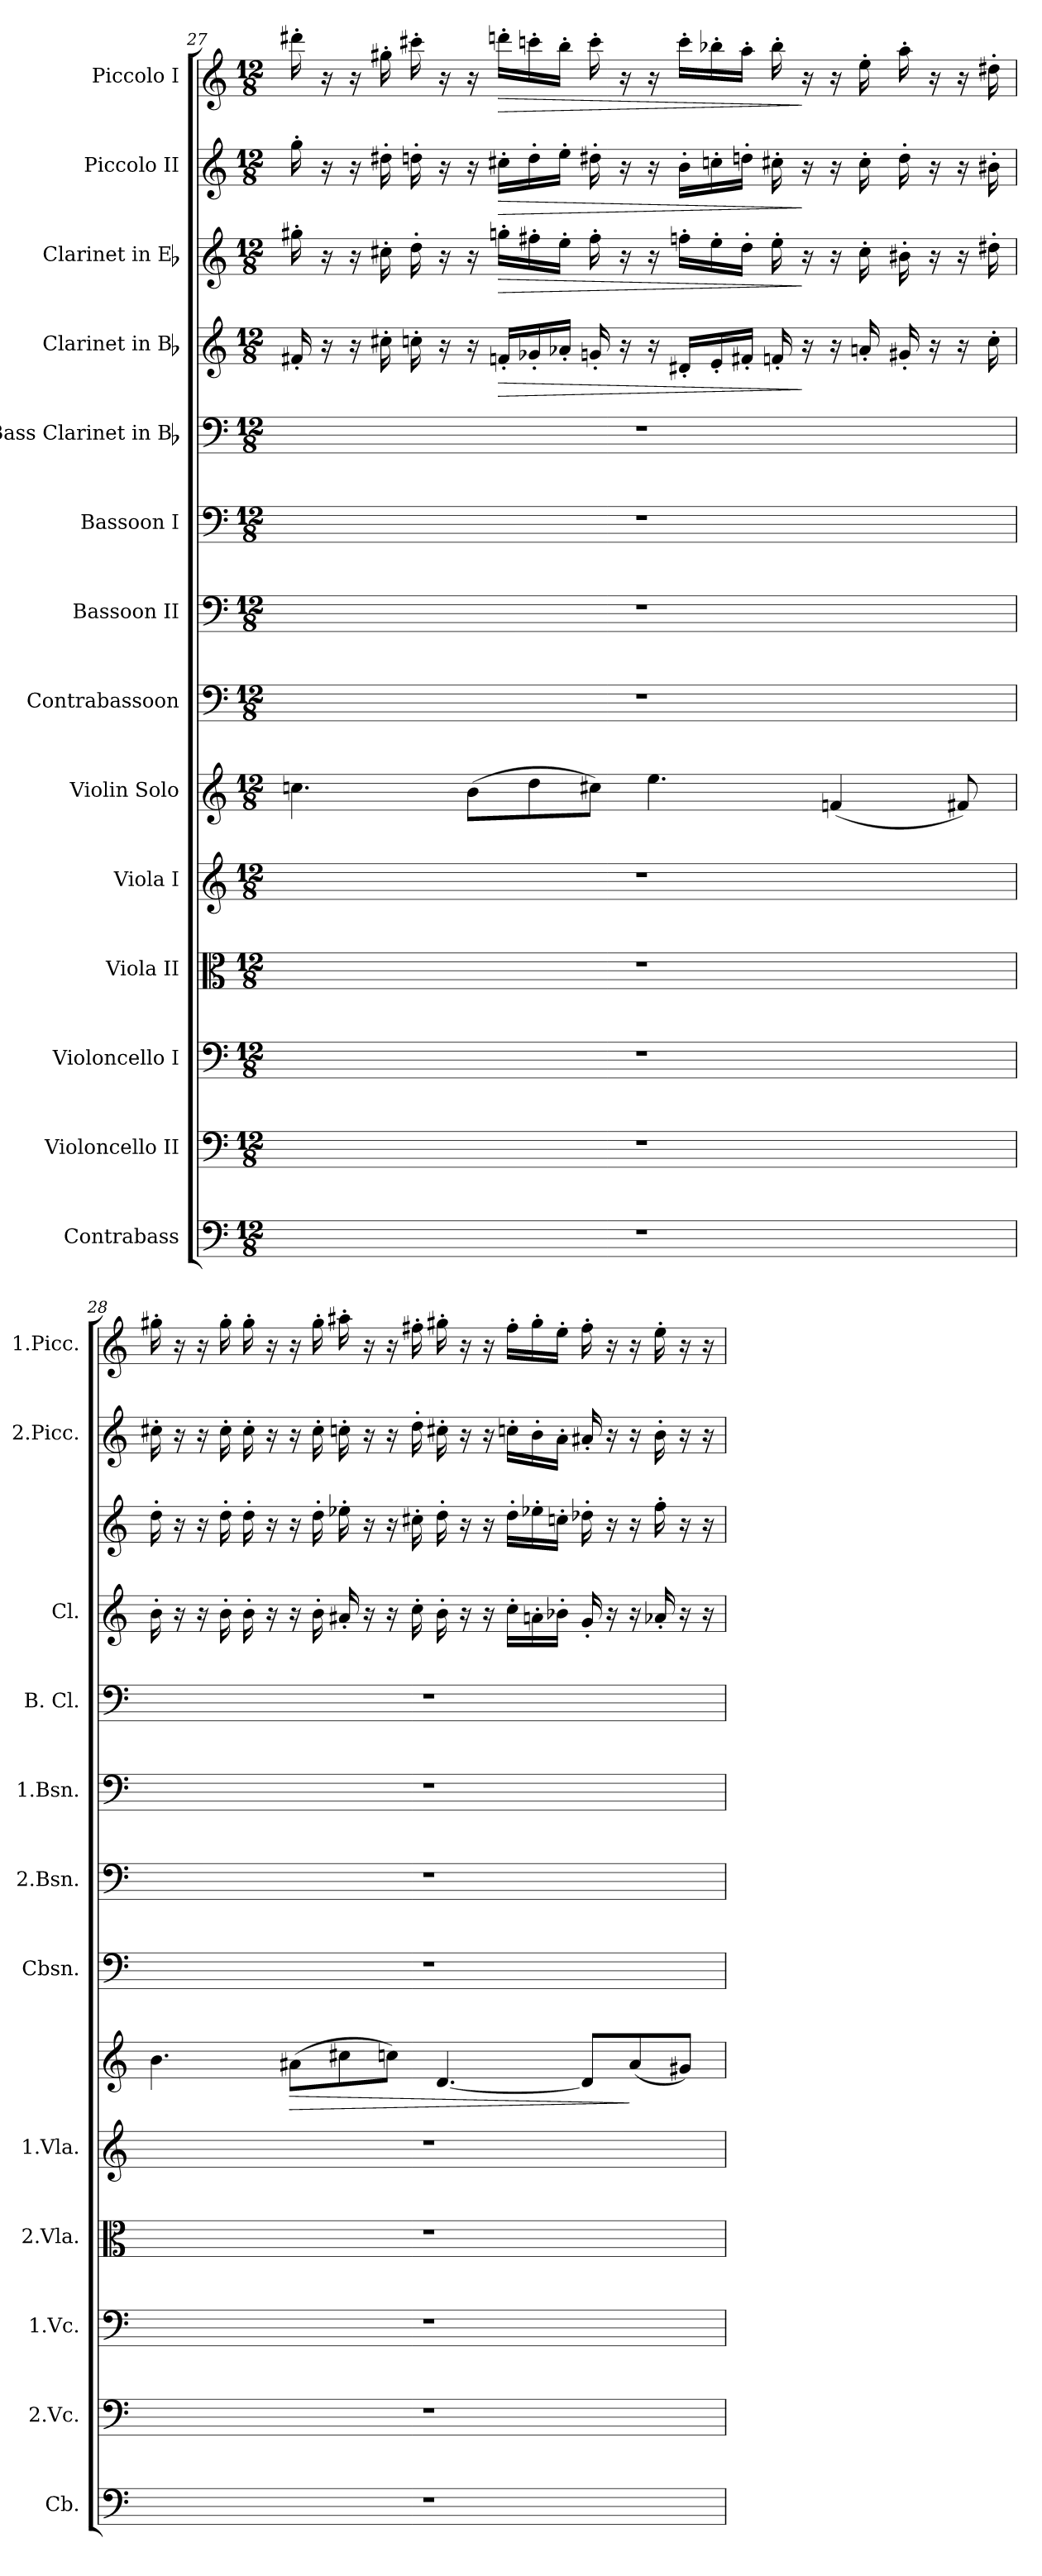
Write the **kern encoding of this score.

**kern	**kern	**kern	**kern	**kern	**kern	**dynam	**kern	**kern	**kern	**kern	**kern	**dynam	**kern	**dynam	**kern	**dynam	**kern	**dynam
*part14	*part13	*part12	*part11	*part10	*part9	*part9	*part8	*part7	*part6	*part5	*part4	*part4	*part3	*part3	*part2	*part2	*part1	*part1
*staff14	*staff13	*staff12	*staff11	*staff10	*staff9	*staff9	*staff8	*staff7	*staff6	*staff5	*staff4	*staff4	*staff3	*staff3	*staff2	*staff2	*staff1	*staff1
*I"Contrabass	*I"Violoncello II	*I"Violoncello I	*I"Viola II	*I"Viola I	*I"Violin Solo	*	*I"Contrabassoon	*I"Bassoon II	*I"Bassoon I	*I"Bass Clarinet in Bb	*I"Clarinet in Bb	*	*I"Clarinet in Eb	*	*I"Piccolo II	*	*I"Piccolo I	*
*I'Cb.	*I'2.Vc.	*I'1.Vc.	*I'2.Vla.	*I'1.Vla.	*	*	*I'Cbsn.	*I'2.Bsn.	*I'1.Bsn.	*I'B. Cl.	*I'Cl.	*	*	*	*I'2.Picc.	*	*I'1.Picc.	*
*clefF4	*clefF4	*clefF4	*clefC3	*clefG2	*clefG2	*	*clefF4	*clefF4	*clefF4	*clefF4	*clefG2	*	*clefG2	*	*clefG2	*	*clefG2	*
*ITrd7c12	*	*	*	*	*	*	*ITrd7c12	*	*	*	*ITrd1c2	*	*ITrd-2c-3	*	*ITrd-7c-12	*	*ITrd-7c-12	*
*k[]	*k[]	*k[]	*k[]	*k[]	*k[]	*	*k[]	*k[]	*k[]	*	*k[b-e-]	*	*k[b-e-a-]	*	*k[]	*	*k[]	*
*M12/8	*M12/8	*M12/8	*M12/8	*M12/8	*M12/8	*	*M12/8	*M12/8	*M12/8	*M12/8	*M12/8	*	*M12/8	*	*M12/8	*	*M12/8	*
=27	=27	=27	=27	=27	=27	=27	=27	=27	=27	=27	=27	=27	=27	=27	=27	=27	=27	=27
2%3r	2%3r	2%3r	2%3r	2%3r	4.ccn	.	2%3r	2%3r	2%3r	2%3r	16en'	.	16bbn'	.	16ggg'	.	16dddd#X'	.
.	.	.	.	.	.	.	.	.	.	.	16r	.	16r	.	16r	.	16r	.
.	.	.	.	.	.	.	.	.	.	.	16r	.	16r	.	16r	.	16r	.
.	.	.	.	.	.	.	.	.	.	.	16bn'	.	16een'	.	16ddd#X'	.	16ggg#X'	.
.	.	.	.	.	.	.	.	.	.	.	16b-X'	.	16ff'	.	16dddn'	.	16cccc#X'	.
.	.	.	.	.	.	.	.	.	.	.	16r	.	16r	.	16r	.	16r	.
.	.	.	.	.	(8bL	.	.	.	.	.	16r	.	16r	.	16r	.	16r	.
!	!	!	!	!	!	!	!	!	!	!	!	!LO:HP:b	!	!LO:HP:b	!	!LO:HP:b	!	!LO:HP:b
.	.	.	.	.	.	.	.	.	.	.	16e-X'LL	>	16bb-X'LL	>	16ccc#X'LL	>	16ddddn'LL	>
.	.	.	.	.	8dd	.	.	.	.	.	16f-X'	.	16aan'	.	16ddd'	.	16ccccn'	.
.	.	.	.	.	.	.	.	.	.	.	16g-X'JJ	.	16gg'JJ	.	16eee'JJ	.	16bbb'JJ	.
.	.	.	.	.	8cc#XJ)	.	.	.	.	.	16fn'	.	16aa'	.	16ddd#X'	.	16cccc'	.
.	.	.	.	.	.	.	.	.	.	.	16r	.	16r	.	16r	.	16r	.
.	.	.	.	.	4.ee	.	.	.	.	.	16r	.	16r	.	16r	.	16r	.
.	.	.	.	.	.	.	.	.	.	.	16c#X'LL	.	16aa-X'LL	.	16bb'LL	.	16cccc'LL	.
.	.	.	.	.	.	.	.	.	.	.	16d'	.	16gg'	.	16cccn'	.	16bbb-X'	.
.	.	.	.	.	.	.	.	.	.	.	16en'JJ	.	16ff'JJ	.	16dddn'JJ	.	16aaa'JJ	.
.	.	.	.	.	.	.	.	.	.	.	16e-X'	.	16gg'	.	16ccc#X'	.	16bbb-'	.
.	.	.	.	.	.	.	.	.	.	.	16r	]	16r	]	16r	]	16r	]
.	.	.	.	.	(4fn	.	.	.	.	.	16r	.	16r	.	16r	.	16r	.
.	.	.	.	.	.	.	.	.	.	.	16gn'	.	16ee'	.	16ccc#'	.	16eee'	.
.	.	.	.	.	.	.	.	.	.	.	16f#X'	.	16dd#X'	.	16ddd'	.	16aaa'	.
.	.	.	.	.	.	.	.	.	.	.	16r	.	16r	.	16r	.	16r	.
.	.	.	.	.	8f#X)	.	.	.	.	.	16r	.	16r	.	16r	.	16r	.
.	.	.	.	.	.	.	.	.	.	.	16b-'	.	16ff#X'	.	16bb#X'	.	16ddd#X'	.
=28	=28	=28	=28	=28	=28	=28	=28	=28	=28	=28	=28	=28	=28	=28	=28	=28	=28	=28
2%3r	2%3r	2%3r	2%3r	2%3r	4.b	.	2%3r	2%3r	2%3r	2%3r	16a'	.	16ff'	.	16ccc#X'	.	16ggg#X'	.
.	.	.	.	.	.	.	.	.	.	.	16r	.	16r	.	16r	.	16r	.
.	.	.	.	.	.	.	.	.	.	.	16r	.	16r	.	16r	.	16r	.
.	.	.	.	.	.	.	.	.	.	.	16a'	.	16ff'	.	16ccc#'	.	16ggg#'	.
.	.	.	.	.	.	.	.	.	.	.	16a'	.	16ff'	.	16ccc#'	.	16ggg#'	.
.	.	.	.	.	.	.	.	.	.	.	16r	.	16r	.	16r	.	16r	.
!	!	!	!	!	!	!LO:HP:b	!	!	!	!	!	!	!	!	!	!	!	!
.	.	.	.	.	(8a#XL	>	.	.	.	.	16r	.	16r	.	16r	.	16r	.
.	.	.	.	.	.	.	.	.	.	.	16a'	.	16ff'	.	16ccc#'	.	16ggg#'	.
.	.	.	.	.	8cc#X	.	.	.	.	.	16g#X'	.	16gg-X'	.	16cccn'	.	16aaa#X'	.
.	.	.	.	.	.	.	.	.	.	.	16r	.	16r	.	16r	.	16r	.
.	.	.	.	.	8ccnJ)	.	.	.	.	.	16r	.	16r	.	16r	.	16r	.
.	.	.	.	.	.	.	.	.	.	.	16b-'	.	16een'	.	16ddd'	.	16fff#X'	.
.	.	.	.	.	[4.d	.	.	.	.	.	16a'	.	16ff'	.	16ccc#X'	.	16ggg#X'	.
.	.	.	.	.	.	.	.	.	.	.	16r	.	16r	.	16r	.	16r	.
.	.	.	.	.	.	.	.	.	.	.	16r	.	16r	.	16r	.	16r	.
.	.	.	.	.	.	.	.	.	.	.	16b-'LL	.	16ff'LL	.	16cccn'LL	.	16fff#'LL	.
.	.	.	.	.	.	.	.	.	.	.	16gn'	.	16gg-X'	.	16bb'	.	16ggg#'	.
.	.	.	.	.	.	.	.	.	.	.	16a-X'JJ	.	16ee-X'JJ	.	16aa'JJ	.	16eee'JJ	.
.	.	.	.	.	8dL]	.	.	.	.	.	16f'	.	16ff-X'	.	16aa#X'	.	16fff#'	.
.	.	.	.	.	.	.	.	.	.	.	16r	.	16r	.	16r	.	16r	.
.	.	.	.	.	(8a#	]	.	.	.	.	16r	.	16r	.	16r	.	16r	.
.	.	.	.	.	.	.	.	.	.	.	16g-X'	.	16aa-'	.	16bb'	.	16eee'	.
.	.	.	.	.	8g#XJ)	.	.	.	.	.	16r	.	16r	.	16r	.	16r	.
.	.	.	.	.	.	.	.	.	.	.	16r	.	16r	.	16r	.	16r	.
=	=	=	=	=	=	=	=	=	=	=	=	=	=	=	=	=	=	=
*-	*-	*-	*-	*-	*-	*-	*-	*-	*-	*-	*-	*-	*-	*-	*-	*-	*-	*-
